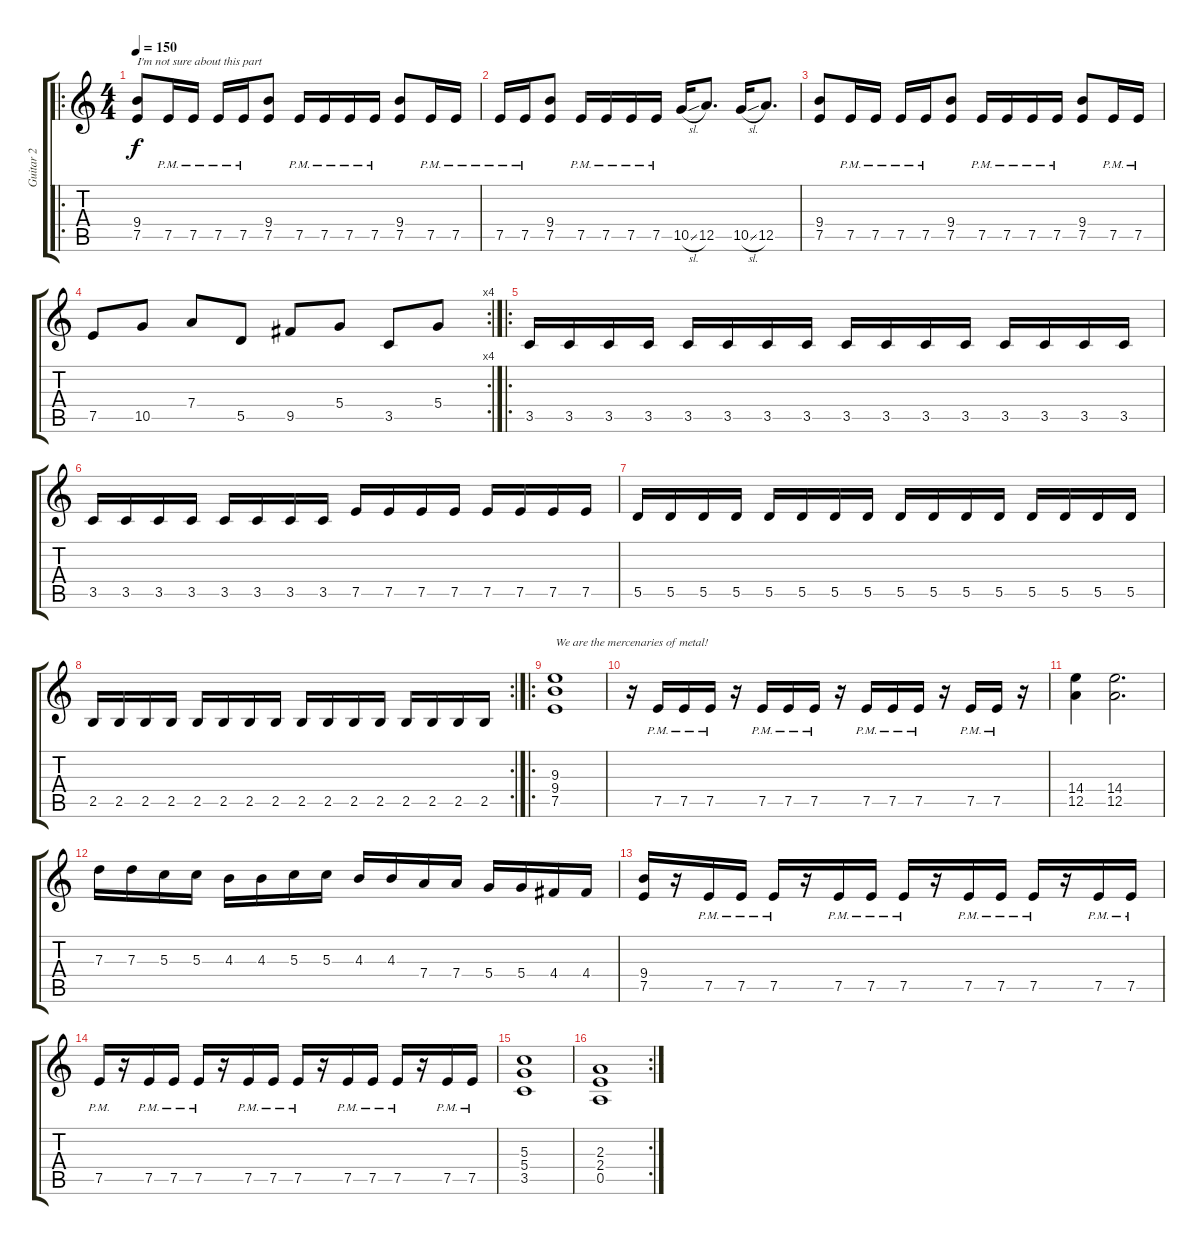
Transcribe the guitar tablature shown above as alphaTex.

\track ("Guitar 2" "Guitar 2") {instrument distortionguitar}
\staff {score tabs}
\tuning (E4 B3 G3 D3 A2 E2) {hide}
\ro
\ts (4 4)
\tempo 150
\clef g2
\ks c
(9.4 7.5).8{txt "I'm not sure about this part" dy f} 7.5{pm}.16 7.5{pm}.16 7.5{pm}.16 7.5{pm}.16 (9.4 7.5).8 7.5{pm}.16 7.5{pm}.16 7.5{pm}.16 7.5{pm}.16 (9.4 7.5).8 7.5{pm}.16 7.5{pm}.16 |
7.5{pm}.16 7.5{pm}.16 (9.4 7.5).8 7.5{pm}.16 7.5{pm}.16 7.5{pm}.16 7.5{pm}.16 10.5{sl}.16 12.5.8{d} 10.5{sl}.16 12.5.8{d} |
(9.4 7.5).8 7.5{pm}.16 7.5{pm}.16 7.5{pm}.16 7.5{pm}.16 (9.4 7.5).8 7.5{pm}.16 7.5{pm}.16 7.5{pm}.16 7.5{pm}.16 (9.4 7.5).8 7.5{pm}.16 7.5{pm}.16 |
\rc 4
7.5.8 10.5.8 7.4.8 5.5.8 9.5.8 5.4.8 3.5.8 5.4.8 |
\ro
3.5.16 3.5.16 3.5.16 3.5.16 3.5.16 3.5.16 3.5.16 3.5.16 3.5.16 3.5.16 3.5.16 3.5.16 3.5.16 3.5.16 3.5.16 3.5.16 |
3.5.16 3.5.16 3.5.16 3.5.16 3.5.16 3.5.16 3.5.16 3.5.16 7.5.16 7.5.16 7.5.16 7.5.16 7.5.16 7.5.16 7.5.16 7.5.16 |
5.5.16 5.5.16 5.5.16 5.5.16 5.5.16 5.5.16 5.5.16 5.5.16 5.5.16 5.5.16 5.5.16 5.5.16 5.5.16 5.5.16 5.5.16 5.5.16 |
\rc 2
2.5.16 2.5.16 2.5.16 2.5.16 2.5.16 2.5.16 2.5.16 2.5.16 2.5.16 2.5.16 2.5.16 2.5.16 2.5.16 2.5.16 2.5.16 2.5.16 |
\ro
(9.3 9.4 7.5).1{txt "We are the mercenaries of metal!"} |
r.16 7.5{pm}.16 7.5{pm}.16 7.5{pm}.16 r.16 7.5{pm}.16 7.5{pm}.16 7.5{pm}.16 r.16 7.5{pm}.16 7.5{pm}.16 7.5{pm}.16 r.16 7.5{pm}.16 7.5{pm}.16 r.16 |
(14.4 12.5).4 (14.4 12.5).2{d} |
7.3.16 7.3.16 5.3.16 5.3.16 4.3.16 4.3.16 5.3.16 5.3.16 4.3.16 4.3.16 7.4.16 7.4.16 5.4.16 5.4.16 4.4.16 4.4.16 |
(9.4 7.5).16 r.16 7.5{pm}.16 7.5{pm}.16 7.5{pm}.16 r.16 7.5{pm}.16 7.5{pm}.16 7.5{pm}.16 r.16 7.5{pm}.16 7.5{pm}.16 7.5{pm}.16 r.16 7.5{pm}.16 7.5{pm}.16 |
7.5{pm}.16 r.16 7.5{pm}.16 7.5{pm}.16 7.5{pm}.16 r.16 7.5{pm}.16 7.5{pm}.16 7.5{pm}.16 r.16 7.5{pm}.16 7.5{pm}.16 7.5{pm}.16 r.16 7.5{pm}.16 7.5{pm}.16 |
(5.3 5.4 3.5).1 |
\rc 2
(2.3 2.4 0.5).1
